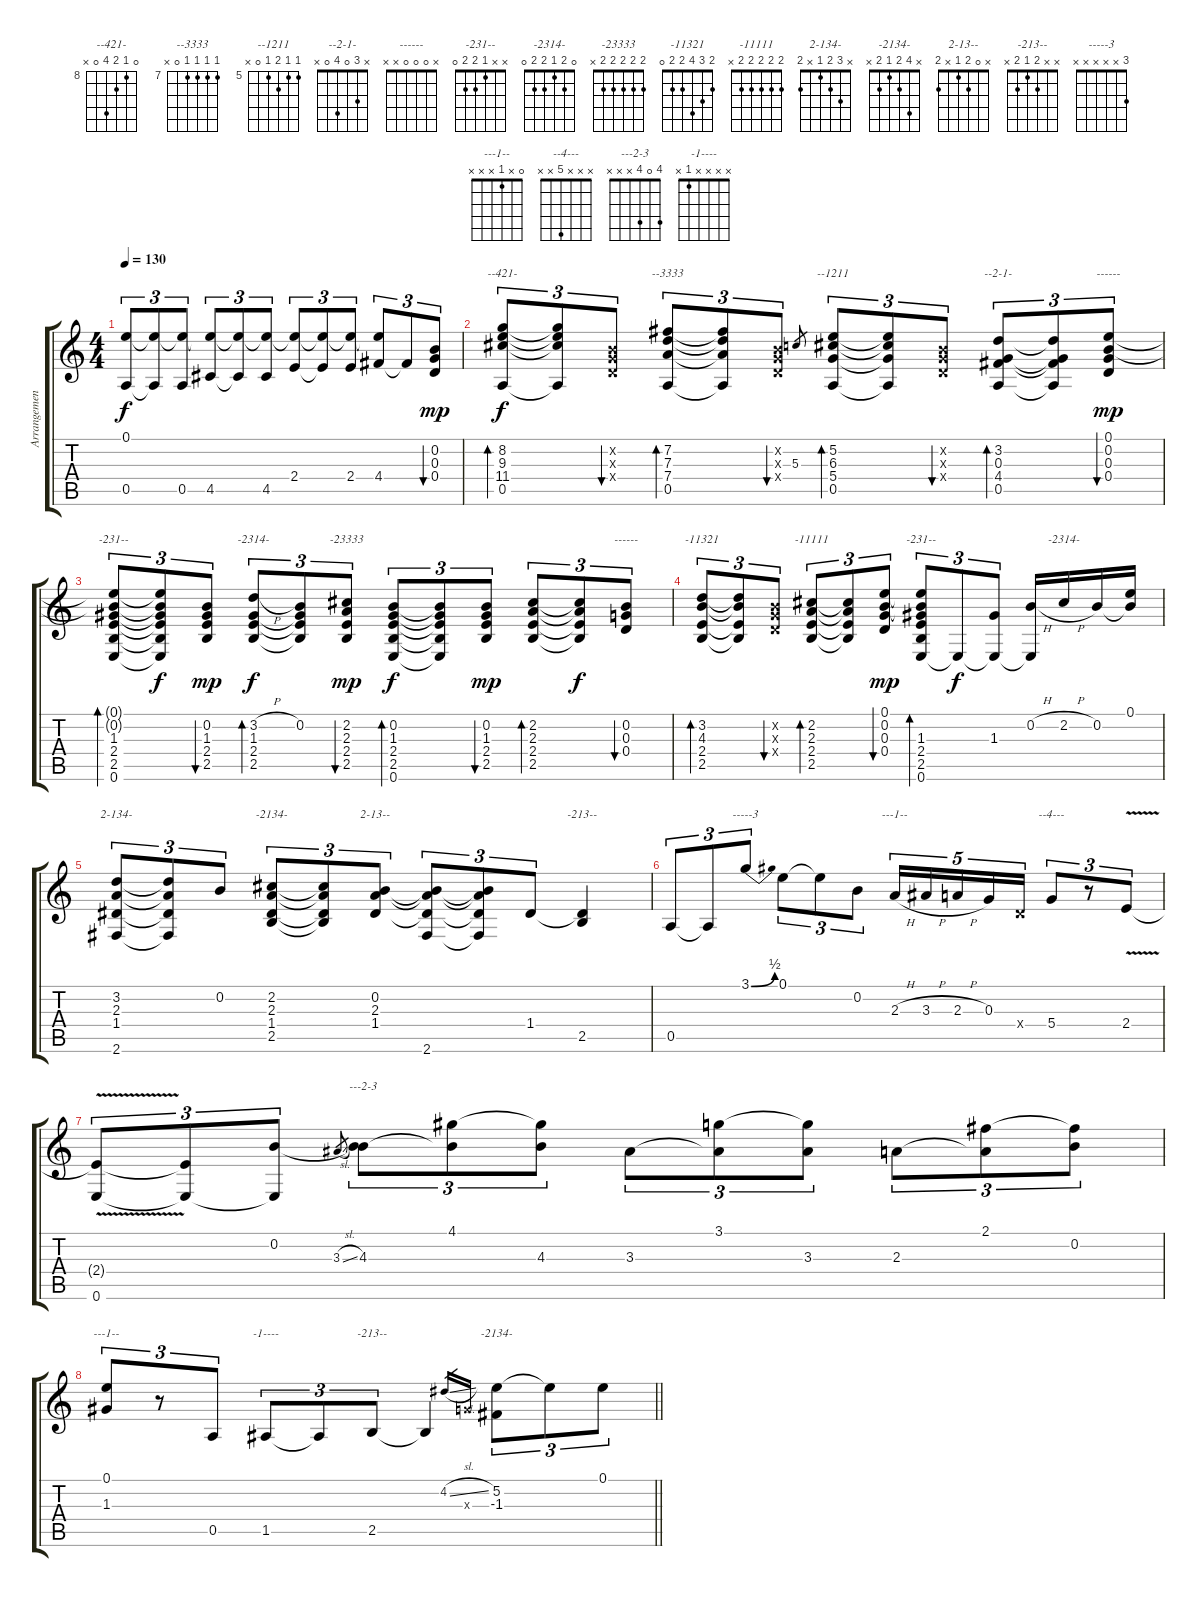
\track ("Arrangement guitare février 2002" "Arrangemen") {instrument acousticguitarsteel}
\staff {score tabs}
\tuning (E4 B3 G3 D3 A2 E2) {hide}
\chord ("--421-" 0 8 9 11 0 x) {firstfret 8}
\chord ("--3333" 7 7 7 7 0 x) {firstfret 7}
\chord ("--1211" 5 5 6 5 0 x) {firstfret 5}
\chord ("--2-1-" x 3 0 4 0 x)
\chord ("------" 0 0 0 0 0 0)
\chord ("-231--" 0 0 1 2 2 0)
\chord ("-2314-" 0 3 1 2 2 0)
\chord ("-23333" 2 2 2 2 2 x)
\chord ("------" x 0 0 0 x x)
\chord ("-11321" 2 3 4 2 2 0)
\chord ("-11111" 2 2 2 2 2 x)
\chord ("-231--" x x 1 2 2 0)
\chord ("-2314-" 0 2 1 2 2 0)
\chord ("2-134-" x 3 2 1 x 2)
\chord ("-2134-" x 2 2 1 2 x)
\chord ("2-13--" x 0 2 1 x 2)
\chord ("-213--" x 0 2 1 2 x)
\chord ("-----3" 3 x x x x x)
\chord ("---1--" x x 2 x x x)
\chord ("--4---" x x x 5 x x)
\chord ("---2-3" 4 0 4 x x x)
\chord ("---1--" 0 x 1 x x x)
\chord ("-1----" x x x x 1 x)
\chord ("-213--" x x 2 1 2 x)
\chord ("-2134-" x 4 2 1 2 x)
\ts (4 4)
\tempo 130
\clef g2
\ks c
(0.1{t} 0.5).8{tu (3 2) dy f} (0.1{t} 0.5{t}).8{tu (3 2)} (0.1{t} 0.5).8{tu (3 2)} (0.1{t} 4.5).8{tu (3 2)} (0.1{t} 4.5{t}).8{tu (3 2)} (0.1{t} 4.5).8{tu (3 2)} (0.1{t} 2.4).8{tu (3 2)} (0.1{t} 2.4{t}).8{tu (3 2)} (0.1{t} 2.4).8{tu (3 2)} (0.1{t} 4.4).8{tu (3 2)} 4.4{t}.8{tu (3 2)} (0.2 0.3 0.4).8{tu (3 2) bu 30 dy mp} |
(8.2 9.3 11.4 0.5).8{tu (3 2) bd 30 ch "--421-" dy f} (8.2{t} 9.3{t} 11.4{t} 0.5{t}).8{tu (3 2)} (0.2{x} 0.3{x} 0.4{x}).8{tu (3 2) bu 30} (7.2 7.3 7.4 0.5).8{tu (3 2) bd 30 ch "--3333"} (7.2{t} 7.3{t} 7.4{t} 0.5{t}).8{tu (3 2)} (0.2{x} 0.3{x} 0.4{x}).8{tu (3 2) bu 30} 5.3.8{gr} (5.2 6.3 5.4 0.5).8{tu (3 2) bd 30 ch "--1211"} (5.2{t} 6.3{t} 5.4{t} 0.5{t}).8{tu (3 2)} (0.2{x} 0.3{x} 0.4{x}).8{tu (3 2) bu 30} (3.2 0.3 4.4 0.5).8{tu (3 2) bd 30 ch "--2-1-"} (3.2{t} 0.3{t} 4.4{t} 0.5{t}).8{tu (3 2)} (0.1 0.2 0.3 0.4).8{tu (3 2) bu 30 ch "------" dy mp} |
(0.1{t} 0.2{t} 1.3 2.4 2.5 0.6).8{tu (3 2) bd 30 ch "-231--"} (0.1{t} 0.2{t} 1.3{t} 2.4{t} 2.5{t} 0.6{t}).8{tu (3 2) dy f} (0.2 1.3 2.4 2.5).8{tu (3 2) bu 30 dy mp} (3.2{h} 1.3 2.4 2.5).8{tu (3 2) bd 30 ch "-2314-" dy f} (0.2 1.3{t} 2.4{t} 2.5{t}).8{tu (3 2)} (2.2 2.3 2.4 2.5).8{tu (3 2) bu 30 ch "-23333" dy mp} (0.2 1.3 2.4 2.5 0.6).8{tu (3 2) bd 30 dy f} (0.2{t} 1.3{t} 2.4{t} 2.5{t} 0.6{t}).8{tu (3 2)} (0.2 1.3 2.4 2.5).8{tu (3 2) bu 30 dy mp} (2.2 2.3 2.4 2.5).8{tu (3 2) bd 30} (2.2{t} 2.3{t} 2.4{t} 2.5{t}).8{tu (3 2) dy f} (0.2 0.3 0.4).8{tu (3 2) bu 30 ch "------"} |
(3.2 4.3 2.4 2.5).8{tu (3 2) bd 30 ch "-11321"} (3.2{t} 4.3{t} 2.4{t} 2.5{t}).8{tu (3 2)} (0.2{x} 0.3{x} 0.4{x}).8{tu (3 2) bu 30} (2.2 2.3 2.4 2.5).8{tu (3 2) bd 30 ch "-11111"} (2.2{t} 2.3{t} 2.4{t} 2.5{t}).8{tu (3 2)} (0.1 0.2 0.3 0.4).8{tu (3 2) bu 30 dy mp} (0.1{t} 0.2{t} 1.3 2.4 2.5 0.6).8{tu (3 2) bd 30 ch "-231--"} 0.6{t}.8{tu (3 2) dy f} (1.3 0.6{t}).8{tu (3 2)} (0.2{h} 0.6{t}).16 2.2{h}.16{ch "-2314-"} 0.2.16 (0.1 0.2{t}).16 |
(3.2 2.3 1.4 2.6).8{tu (3 2) ch "2-134-"} (3.2{t} 2.3{t} 1.4{t} 2.6{t}).8{tu (3 2)} 0.2.8{tu (3 2)} (2.2 2.3 1.4 2.5).8{tu (3 2) ch "-2134-"} (2.2{t} 2.3{t} 1.4{t} 2.5{t}).8{tu (3 2)} (0.2 2.3 1.4).8{tu (3 2) ch "2-13--"} (0.2{t} 2.3{t} 1.4{t} 2.6).8{tu (3 2)} (0.2{t} 2.3{t} 1.4{t} 2.6{t}).8{tu (3 2)} 1.4.8{tu (3 2)} (1.4{t} 2.5).4{ch "-213--"} |
0.5.8{tu (3 2)} 0.5{t}.8{tu (3 2)} 3.1{be (bend 0 0 60 2)}.8{tu (3 2) ch "-----3"} 0.1.8{tu (3 2)} 0.1{t}.8{tu (3 2)} 0.2.8{tu (3 2)} 2.3{h}.16{tu (5 4) ch "---1--"} 3.3{h}.16{tu (5 4)} 2.3{h}.16{tu (5 4)} 0.3.16{tu (5 4)} 0.4{x}.16{tu (5 4)} 5.4.8{tu (3 2) ch "--4---"} r.8{tu (3 2)} 2.4{v}.8{tu (3 2)} |
(2.4{t} 0.6).8{tu (3 2)} (2.4{t} 0.6{t}).8{tu (3 2)} (0.2 0.6{t}).8{tu (3 2)} 3.3{sl}.8{gr} (0.2{t} 4.3).8{tu (3 2) ch "---2-3"} (4.1 4.3{t}).8{tu (3 2)} (4.1{t} 4.3).8{tu (3 2)} 3.3.8{tu (3 2)} (3.1 3.3{t}).8{tu (3 2)} (3.1{t} 3.3).8{tu (3 2)} 2.3.8{tu (3 2)} (2.1 2.3{t}).8{tu (3 2)} (2.1{t} 0.2).8{tu (3 2)} |
\barLineRight lightlight
(0.1 1.3).8{tu (3 2) ch "---1--"} r.8{tu (3 2)} 0.5.8{tu (3 2)} 1.5.8{tu (3 2) ch "-1----"} 1.5{t}.8{tu (3 2)} 2.5.8{tu (3 2) ch "-213--"} 2.5{t}.4 4.2{sl}.16{gr} 0.3{x}.16{gr} (5.2 -1.3).8{tu (3 2) ch "-2134-"} 5.2{t}.8{tu (3 2)} 0.1.8{tu (3 2)}
